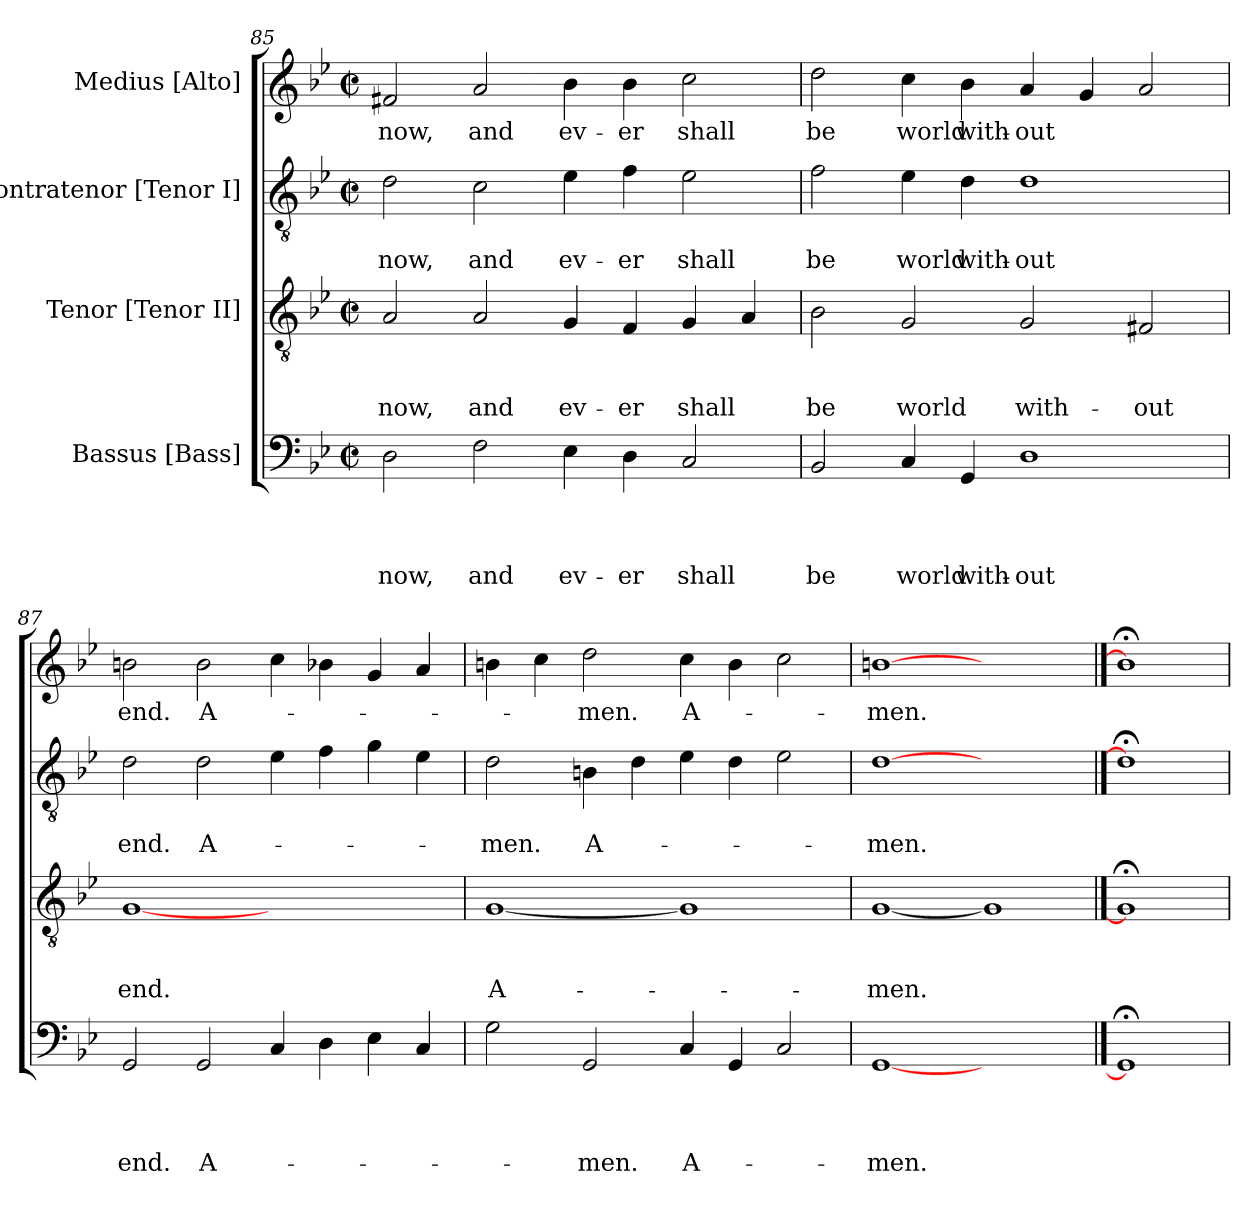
**kern	**text	**text	**text	**text	**kern	**text	**text	**text	**kern	**text	**text	**kern	**text
*part4	*part4	*part4	*part4	*part4	*part3	*part3	*part3	*part3	*part2	*part2	*part2	*part1	*part1
*staff4	*staff4	*staff4	*staff4	*staff4	*staff3	*staff3	*staff3	*staff3	*staff2	*staff2	*staff2	*staff1	*staff1
*I"Bassus [Bass]	*	*	*	*	*I"Tenor [Tenor II]	*	*	*	*I"Contratenor [Tenor I]	*	*	*I"Medius [Alto]	*
*clefF4	*	*	*	*	*clefGv2	*	*	*	*clefGv2	*	*	*clefG2	*
*k[b-e-]	*	*	*	*	*k[b-e-]	*	*	*	*k[b-e-]	*	*	*k[b-e-]	*
*B-:	*	*	*	*	*B-:	*	*	*	*B-:	*	*	*B-:	*
*M2/2	*	*	*	*	*M2/2	*	*	*	*M2/2	*	*	*M2/2	*
*met(c|)	*	*	*	*	*met(c|)	*	*	*	*met(c|)	*	*	*met(c|)	*
=85	=85	=85	=85	=85	=85	=85	=85	=85	=85	=85	=85	=85	=85
!	!	!	!	!LO:LY:b	!	!	!	!LO:LY:b	!	!	!LO:LY:b	!	!LO:LY:b
2D\	.	.	.	now,	2A/	.	.	now,	2d\	.	now,	2f#X/	now,
!	!	!	!	!LO:LY:b	!	!	!	!LO:LY:b	!	!	!LO:LY:b	!	!LO:LY:b
2F\	.	.	.	and	2A/	.	.	and	2c\	.	and	2a/	and
!	!	!	!	!LO:LY:b	!	!	!	!LO:LY:b	!	!	!LO:LY:b	!	!LO:LY:b
4E-\	.	.	.	ev-	4G/	.	.	ev-	4e-\	.	ev-	4b-\	ev-
!	!	!	!	!LO:LY:b	!	!	!	!LO:LY:b	!	!	!LO:LY:b	!	!LO:LY:b
4D\	.	.	.	-er	4F/	.	.	-er	4f\	.	-er	4b-\	-er
!	!	!	!	!LO:LY:b	!	!	!	!LO:LY:b	!	!	!LO:LY:b	!	!LO:LY:b
2C/	.	.	.	shall	4G/	.	.	shall	2e-\	.	shall	2cc\	shall
.	.	.	.	.	4A/	.	.	.	.	.	.	.	.
!!LO:LB:g=z
=86	=86	=86	=86	=86	=86	=86	=86	=86	=86	=86	=86	=86	=86
!	!	!	!	!LO:LY:b	!	!	!	!LO:LY:b	!	!	!LO:LY:b	!	!LO:LY:b
2BB-/	.	.	.	be	2B-\	.	.	be	2f\	.	be	2dd\	be
!	!	!	!	!LO:LY:b	!	!	!	!LO:LY:b	!	!	!LO:LY:b	!	!LO:LY:b
4C/	.	.	.	world	2G/	.	.	world	4e-\	.	world	4cc\	world
!	!	!	!	!LO:LY:b	!	!	!	!	!	!	!LO:LY:b	!	!LO:LY:b
4GG/	.	.	.	with-	.	.	.	.	4d\	.	with-	4b-\	with-
!	!	!	!	!LO:LY:b	!	!	!	!LO:LY:b	!	!	!LO:LY:b	!	!LO:LY:b
1D	.	.	.	-out	2G/	.	.	with-	1d	.	-out	4a/	-out
.	.	.	.	.	.	.	.	.	.	.	.	4g/	.
!	!	!	!	!	!	!	!	!LO:LY:b	!	!	!	!	!
.	.	.	.	.	2F#X/	.	.	-out	.	.	.	2a/	.
=87	=87	=87	=87	=87	=87	=87	=87	=87	=87	=87	=87	=87	=87
!	!	!	!	!LO:LY:b	!	!	!	!LO:LY:b	!	!	!LO:LY:b	!	!LO:LY:b
2GG/	.	.	.	end.	[1G	.	.	end.	2d\	.	end.	2bn\	end.
!	!	!	!	!LO:LY:b	!	!	!	!	!	!	!LO:LY:b	!	!LO:LY:b
2GG/	.	.	.	A-	.	.	.	.	2d\	.	A-	2b\	A-
4C/	.	.	.	.	1ryy	.	.	.	4e-\	.	.	4cc\	.
4D\	.	.	.	.	.	.	.	.	4f\	.	.	4b-X\	.
4E-\	.	.	.	.	.	.	.	.	4g\	.	.	4g/	.
4C/	.	.	.	.	.	.	.	.	4e-\	.	.	4a/	.
=88	=88	=88	=88	=88	=88	=88	=88	=88	=88	=88	=88	=88	=88
!	!	!	!	!	!	!	!	!LO:LY:b	!	!	!LO:LY:b	!	!
2G\	.	.	.	.	[1G	.	.	A-	2d\	.	-men.	4bn\	.
.	.	.	.	.	.	.	.	.	.	.	.	4cc\	.
!	!	!	!	!LO:LY:b	!	!	!	!	!	!	!LO:LY:b	!	!LO:LY:b
2GG/	.	.	.	-men.	.	.	.	.	4Bn\	.	A-	2dd\	-men.
.	.	.	.	.	.	.	.	.	4d\	.	.	.	.
!	!	!	!	!LO:LY:b	!	!	!	!	!	!	!	!	!LO:LY:b
4C/	.	.	.	A-	1G]	.	.	.	4e-\	.	.	4cc\	A-
4GG/	.	.	.	.	.	.	.	.	4d\	.	.	4b\	.
2C/	.	.	.	.	.	.	.	.	2e-\	.	.	2cc\	.
=89	=89	=89	=89	=89	=89	=89	=89	=89	=89	=89	=89	=89	=89
!	!	!	!	!LO:LY:b	!	!	!	!LO:LY:b	!	!	!LO:LY:b	!	!LO:LY:b
[1GG	.	.	.	-men.	[1G	.	.	-men.	[1d	.	-men.	[1bn	-men.
1ryy	.	.	.	.	1G]	.	.	.	1ryy	.	.	1ryy	.
==90	==90	==90	==90	==90	==90	==90	==90	==90	==90	==90	==90	==90	==90
1GG;]	.	.	.	.	1G;]	.	.	.	1d;]	.	.	1b;]	.
=	=	=	=	=	=	=	=	=	=	=	=	=	=
*-	*-	*-	*-	*-	*-	*-	*-	*-	*-	*-	*-	*-	*-
